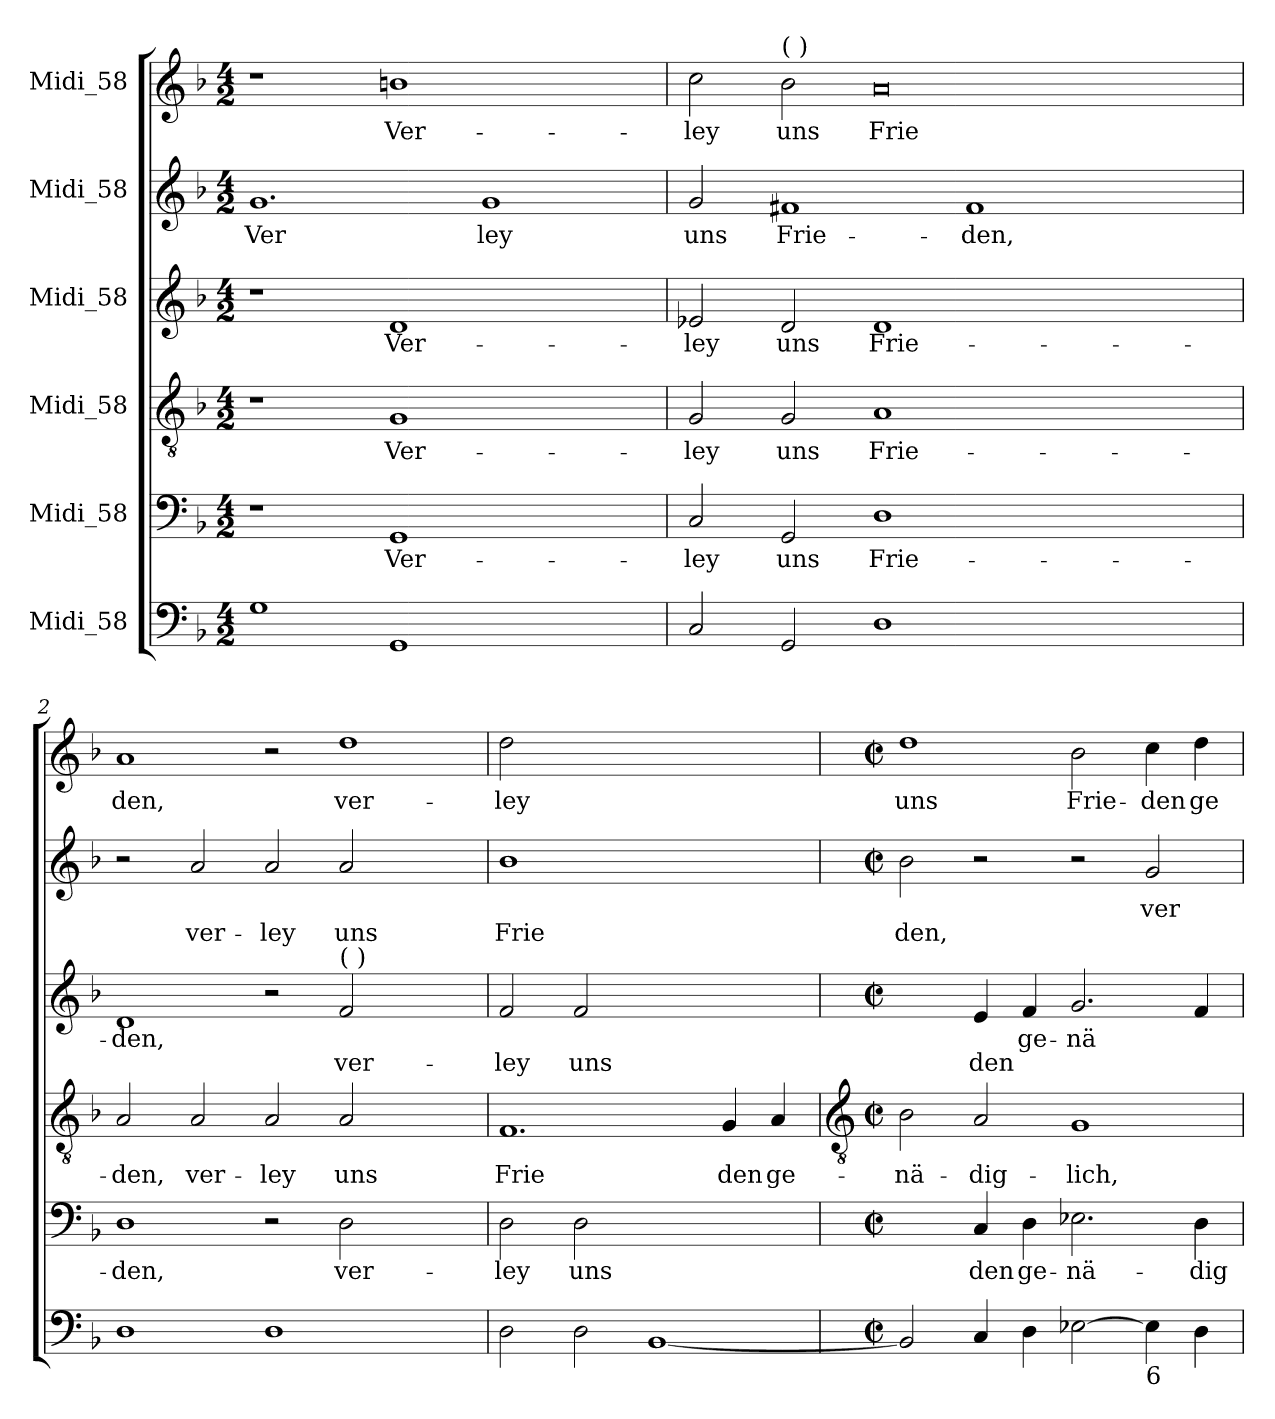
**kern	**kern	**text	**kern	**text	**kern	**text	**text	**kern	**text	**text	**kern	**text
*part6	*part5	*part5	*part4	*part4	*part3	*part3	*part3	*part2	*part2	*part2	*part1	*part1
*staff6	*staff5	*staff5	*staff4	*staff4	*staff3	*staff3	*staff3	*staff2	*staff2	*staff2	*staff1	*staff1
*I"Midi_58	*I"Midi_58	*	*I"Midi_58	*	*I"Midi_58	*	*	*I"Midi_58	*	*	*I"Midi_58	*
*clefF4	*clefF4	*	*clefGv2	*	*clefG2	*	*	*clefG2	*	*	*clefG2	*
*k[b-]	*k[b-]	*	*k[b-]	*	*k[b-]	*	*	*k[b-]	*	*	*k[b-]	*
*F:	*F:	*	*F:	*	*F:	*	*	*F:	*	*	*F:	*
*M4/2	*M4/2	*	*M4/2	*	*M4/2	*	*	*M4/2	*	*	*M4/2	*
=	=	=	=	=	=	=	=	=	=	=	=	=
!	!	!	!	!	!	!	!	!	!	!	!LO:TX:a:t=Prima Pars	!
!	!	!	!	!	!	!	!	!	!LO:LY:b	!	!	!
*	*	*	*	*	*	*	*	*	*	*	*^	*
1G	1r	.	1r	.	1r	.	.	1.g	Ver	.	1r	1ryy	.
!	!	!LO:LY:b	!	!LO:LY:b	!	!LO:LY:b	!	!	!	!	!	!	!LO:LY:b
1GG	1GG	Ver-	1G	Ver-	1d	Ver-	.	.	.	.	1bn	2ryy	Ver-
!	!	!	!	!	!	!	!	!	!LO:LY:b	!	!	!	!
.	.	.	.	.	.	.	.	1g	ley	.	.	2ryy	.
2ryy	2ryy	.	2ryy	.	2ryy	.	.	.	.	.	2ryy	2ryy	.
=1	=1	=1	=1	=1	=1	=1	=1	=1	=1	=1	=1	=1	=1
!	!	!LO:LY:b	!	!LO:LY:b	!	!LO:LY:b	!	!	!LO:LY:b	!	!	!	!LO:LY:b
2C	2C	-ley	2G	-ley	2e-X	-ley	.	2g	uns	.	2cc	0.ryy	-ley
!	!	!	!	!	!	!	!	!	!	!	!LO:TX:a:t=(  )	!	!
!	!	!LO:LY:b	!	!LO:LY:b	!	!LO:LY:b	!	!	!LO:LY:b	!	!	!	!LO:LY:b
2GG	2GG	uns	2G	uns	2d	uns	.	1f#X	Frie-	.	2b-	.	uns
!	!	!LO:LY:b	!	!LO:LY:b	!	!LO:LY:b	!	!	!	!	!	!	!LO:LY:b
1D	1D	Frie-	1A	Frie-	1d	Frie-	.	.	.	.	0a	.	Frie
!	!	!	!	!	!	!	!	!	!LO:LY:b	!	!	!	!
.	.	.	.	.	.	.	.	1f#	-den,	.	.	.	.
1ryy	1ryy	.	1ryy	.	1ryy	.	.	.	.	.	.	.	.
.	.	.	.	.	.	.	.	2ryy	.	.	.	.	.
=2	=2	=2	=2	=2	=2	=2	=2	=2	=2	=2	=2	=2	=2
!	!	!LO:LY:b	!	!LO:LY:b	!	!LO:LY:b	!	!	!	!	!	!	!LO:LY:b
1D	1D	-den,	2A	-den,	1d	-den,	.	2r	.	.	1a	1ryy	den,
!	!	!	!	!LO:LY:b	!	!	!	!	!	!LO:LY:b	!	!	!
.	.	.	2A	ver-	.	.	.	2a	.	ver-	.	.	.
!	!	!	!	!LO:LY:b	!	!	!	!	!	!LO:LY:b	!	!	!
1D	2r	.	2A	-ley	2r	.	.	2a	.	-ley	2r	1.ryy	.
!	!	!	!	!	!LO:TX:a:t=(  )	!	!	!	!	!	!	!	!
!	!	!LO:LY:b	!	!LO:LY:b	!	!	!LO:LY:b	!	!	!LO:LY:b	!	!	!LO:LY:b
.	2D	ver-	2A	uns	2f	.	ver-	2a	.	uns	1dd	.	ver-
2ryy	2ryy	.	2ryy	.	2ryy	.	.	2ryy	.	.	.	.	.
=3	=3	=3	=3	=3	=3	=3	=3	=3	=3	=3	=3	=3	=3
!	!	!LO:LY:b	!	!LO:LY:b	!	!	!LO:LY:b	!	!	!LO:LY:b	!	!	!LO:LY:b
2D	2D	-ley	1.F	Frie	2f	.	-ley	1b-	.	Frie	2dd	1.ryy	-ley
!	!	!LO:LY:b	!	!	!	!	!LO:LY:b	!	!	!	!	!	!
2D	2D	uns	.	.	2f	.	uns	.	.	.	1.ryy	.	.
!	!	!LO:LY:b	!	!	!	!	!LO:LY:b	!	!	!	!	!	!
[1BB-	[1BB-yy	Frie	.	.	[1dyy	.	Frie	1ryy	.	.	.	.	.
!	!	!	!	!LO:LY:b	!	!	!	!	!	!	!	!	!
.	.	.	4G	den	.	.	.	.	.	.	.	2ryy	.
!	!	!	!	!LO:LY:b	!	!	!	!	!	!	!	!	!
.	.	.	4A	ge-	.	.	.	.	.	.	.	.	.
*	*	*	*	*	*	*	*	*	*	*	*v	*v	*
!!LO:LB:g=z
=4	=4	=4	=4	=4	=4	=4	=4	=4	=4	=4	=4	=4
*	*	*	*clefGv2	*	*	*	*	*	*	*	*	*
*M4/2	*M4/2	*	*M4/2	*	*M4/2	*	*	*M4/2	*	*	*M4/2	*
*met(c|)	*met(c|)	*	*met(c|)	*	*met(c|)	*	*	*met(c|)	*	*	*met(c|)	*
!	!	!	!	!LO:LY:b	!	!	!	!	!	!LO:LY:b	!	!LO:LY:b
2BB-]	2BB-yy]	.	2B-	-nä-	2dyy]	.	.	2b-	.	den,	1dd	uns
!	!	!LO:LY:b	!	!LO:LY:b	!	!	!LO:LY:b	!	!	!	!	!
4C	4C	den	2A	-dig-	4e	.	den	2r	.	.	.	.
!	!	!LO:LY:b	!	!	!	!LO:LY:b	!	!	!	!	!	!
4D	4D	ge-	.	.	4f	ge-	.	.	.	.	.	.
!	!	!LO:LY:b	!	!LO:LY:b	!	!LO:LY:b	!	!	!	!	!	!LO:LY:b
[2E-X	2.E-X	-nä-	1G	-lich,	2.g	-nä	.	2r	.	.	2b-	Frie-
!LO:TX:b:t=6	!	!	!	!	!	!	!	!	!	!	!	!
!	!	!	!	!	!	!	!	!	!LO:LY:b	!	!	!LO:LY:b
4E-]	.	.	.	.	.	.	.	2g	ver-	.	4cc	-den
!	!	!LO:LY:b	!	!	!	!	!	!	!	!	!	!LO:LY:b
4D	4D	-dig-	.	.	4f	.	.	.	.	.	4dd	ge
=	=	=	=	=	=	=	=	=	=	=	=	=
*-	*-	*-	*-	*-	*-	*-	*-	*-	*-	*-	*-	*-
